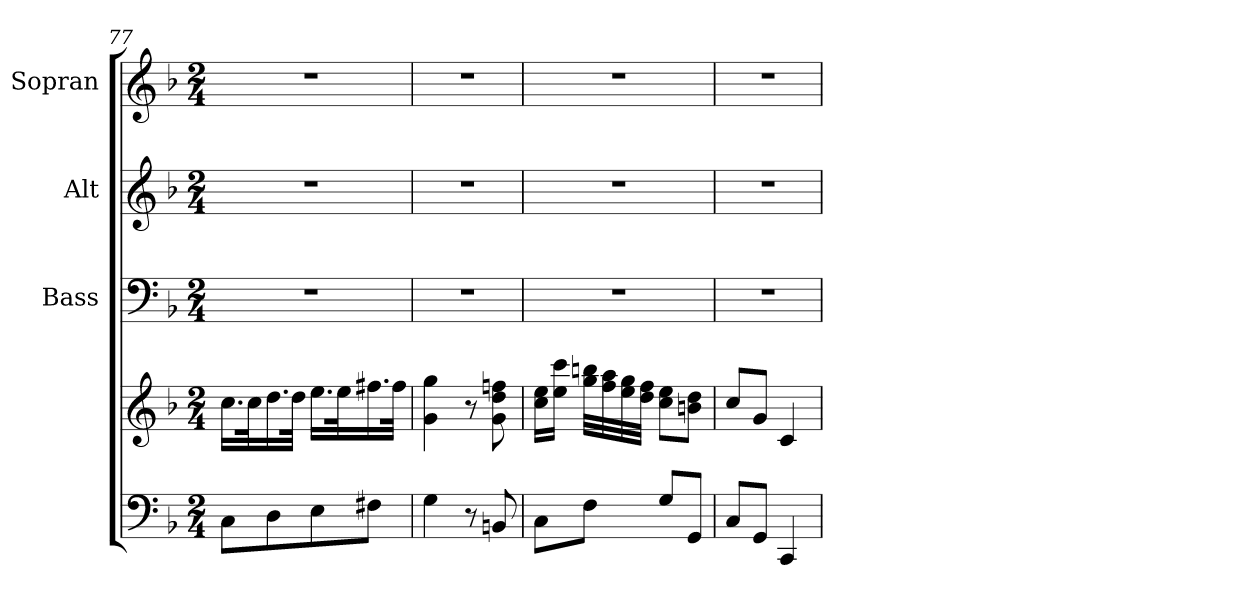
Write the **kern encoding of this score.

**kern	**kern	**kern	**kern	**kern
*part4	*part4	*part3	*part2	*part1
*staff5	*staff4	*staff3	*staff2	*staff1
*	*	*I"Bass	*I"Alt	*I"Sopran
*	*	*I'B.	*I'A.	*I'S.
*clefF4	*clefG2	*clefF4	*clefG2	*clefG2
*k[b-]	*k[b-]	*k[b-]	*k[b-]	*k[b-]
*F:	*F:	*F:	*F:	*F:
*M2/4	*M2/4	*M2/4	*M2/4	*M2/4
=77	=77	=77	=77	=77
8C\L	16.cc\LL	2r	2r	2r
.	32cc\k	.	.	.
8D\	16.dd\	.	.	.
.	32dd\JJk	.	.	.
8E\	16.ee\LL	.	.	.
.	32ee\k	.	.	.
8F#X\J	16.ff#X\	.	.	.
.	32ff#\JJk	.	.	.
=78	=78	=78	=78	=78
4G\	4g\ 4gg\	2r	2r	2r
8r	8r	.	.	.
8BBn/	8g\ 8dd\ 8ffn\	.	.	.
!!LO:LB:g=z
=79	=79	=79	=79	=79
8C\L	16cc\ 16ee\LL	2r	2r	2r
.	16ee\ 16ccc\JJ	.	.	.
8F\J	32gg\ 32bbn\LLL	.	.	.
.	32ff\ 32aa\	.	.	.
.	32ee\ 32gg\	.	.	.
.	32dd\ 32ff\JJJ	.	.	.
8G/L	8cc\ 8ee\L	.	.	.
8GG/J	8bn\ 8dd\J	.	.	.
=80	=80	=80	=80	=80
8C/L	8cc/L	2r	2r	2r
8GG/J	8g/J	.	.	.
4CC/	4c/	.	.	.
=	=	=	=	=
*-	*-	*-	*-	*-
